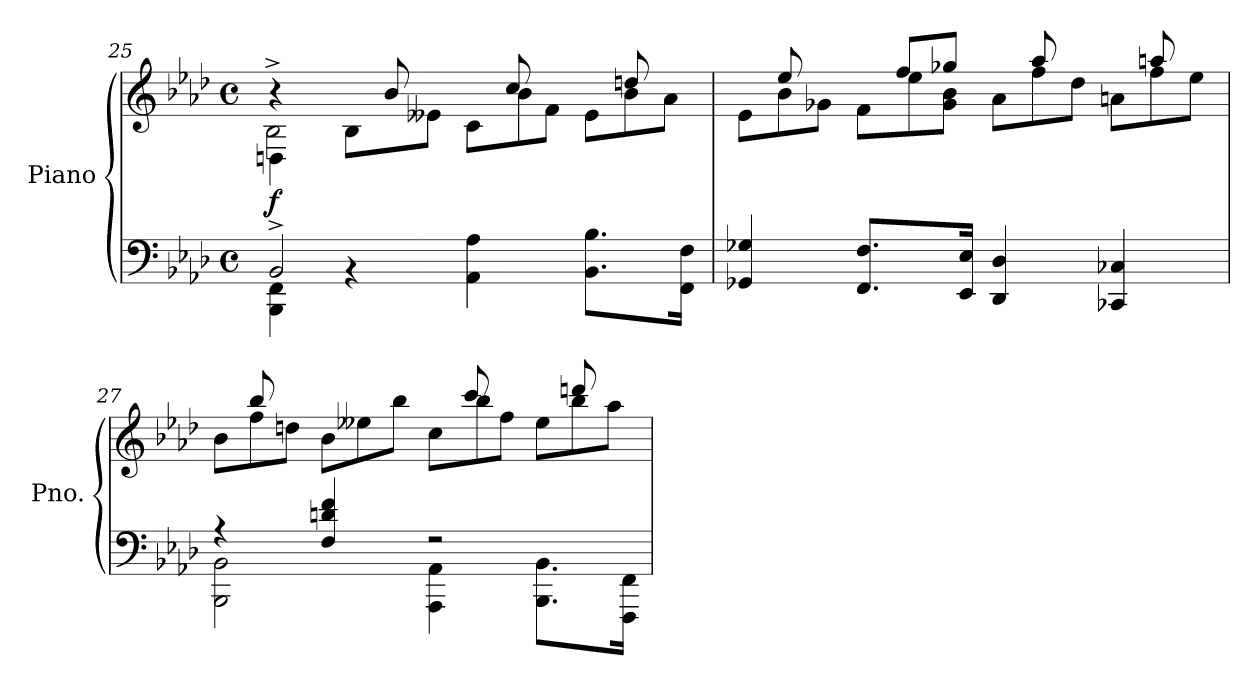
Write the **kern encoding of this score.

**kern	**kern	**dynam
*part1	*part1	*part1
*staff2	*staff1	*staff1/2
*I"Piano	*	*
*I'Pno.	*	*
!!LO:LB:g=z
*clefF4	*clefG2	*
*k[b-e-a-d-]	*k[b-e-a-d-]	*
*M4/4	*M4/4	*
*met(c)	*met(c)	*
=25	=25	=25
*^	*^	*
*	*	*	*^	*
!	!	!	!	!	!LO:DY:b
2BB-^/	4BBB-\ 4FF\	4r	4Dn\	2B-^\	f
*	*	*Xtuplet	*	*	*
.	4rBB	12ryy	12B-\L	.	.
.	.	12b-/	12b-\yy	.	.
.	.	12ryy	12e--X\J	.	.
4AA-\ 4A-\	2rBByy	12ryy	12c\L	2ryy	.
.	.	12cc/	12b-\	.	.
.	.	12ryy	12f\J	.	.
8.BB-\ 8.B-\L	.	12ryy	12e--\L	.	.
.	.	12ddn/	12b-\	.	.
.	.	12ryy	12a-\J	.	.
16FF\ 16F\Jk	.	.	.	.	.
*v	*v	*	*	*	*
*	*	*v	*v	*
=26	=26	=26	=26
4GG-X/ 4G-X/	12ryy	12e-\L	.
.	12ee-/	12b-\	.
.	12ryy	12g-X\J	.
8.FF/ 8.F/L	12ryy	12f\L	.
.	12ff/L	12ee-\	.
.	12gg-X/J	12g-\ 12b-\J	.
16EE-/ 16E-/Jk	.	.	.
4DD-/ 4D-/	12ryy	12a-\L	.
.	12aa-/	12ff\	.
.	12rddyy	12dd-\J	.
4CC-X/ 4C-X/	12rddyy	12an\L	.
.	12aan/	12ff\	.
.	12rffyy	12ee-\J	.
=27	=27	=27	=27
*^	*	*	*
4r	2BBB-\ 2BB-\	12rffyy	12b-\L	.
.	.	12bb-/	12ff\	.
.	.	12rffyy	12ddn\J	.
4F/ 4dn/ 4f/	.	4rffyy	12b-\L	.
.	.	.	12ee--X\	.
.	.	.	12bb-\J	.
2r	4AAA-\ 4AA-\	12raayy	12cc\L	.
.	.	12ccc/	12bb-\	.
.	.	12raayy	12ff\J	.
.	8.BBB-\ 8.BB-\L	12raayy	12ee--\L	.
.	.	12dddn/	12bb-\	.
.	.	12raayy	12aa-\J	.
.	16FFF\ 16FF\Jk	.	.	.
*v	*v	*	*	*
*	*v	*v	*
=	=	=
*-	*-	*-
